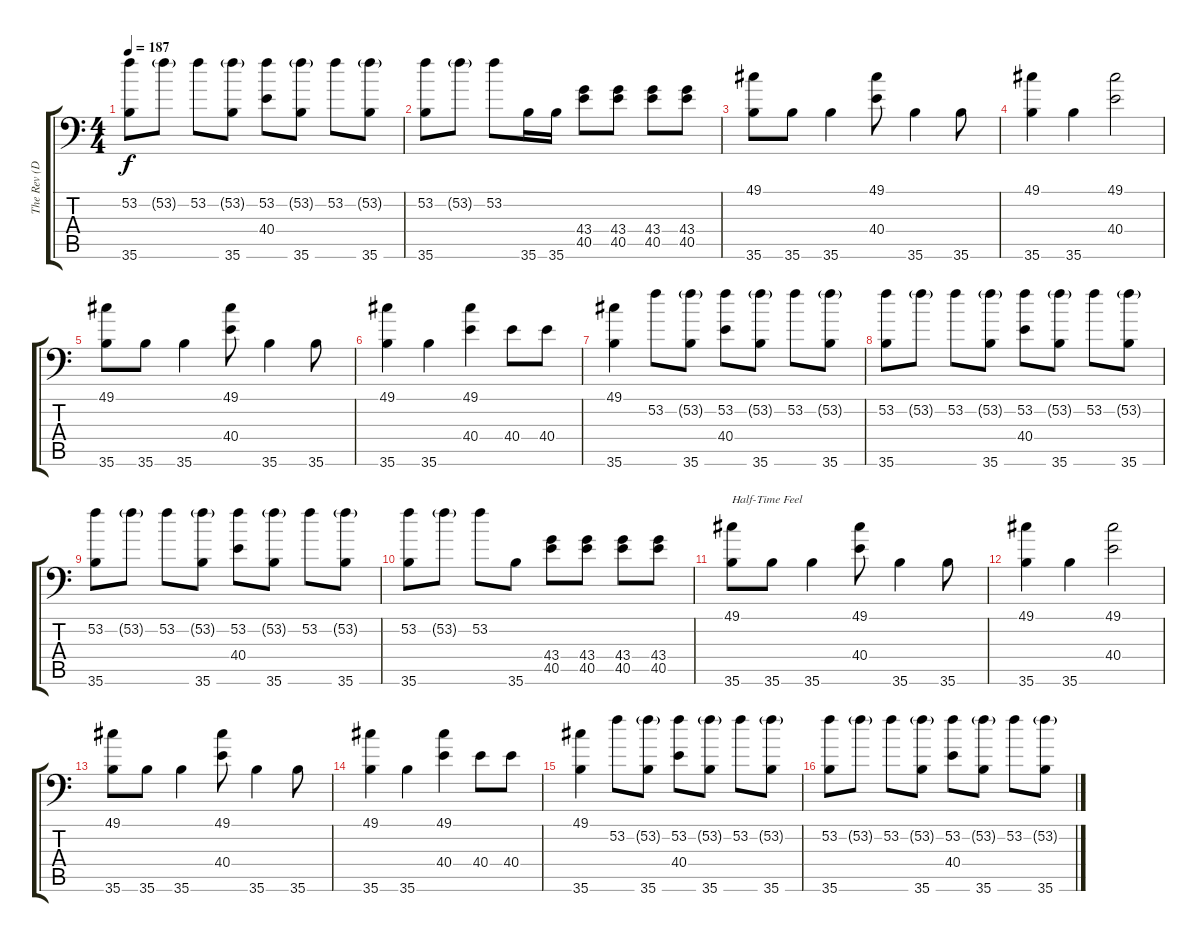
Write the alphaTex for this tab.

\track ("The Rev (Drums)" "The Rev (D") {instrument acousticgrandpiano}
\staff {score tabs}
\tuning (C-1 C-1 C-1 C-1 C-1 C-1) {hide}
\ts (4 4)
\tempo 187
\clef f4
\ks c
(53.2 35.6).8{dy f} 53.2{g}.8 53.2.8 (53.2{g} 35.6).8 (53.2 40.4).8 (53.2{g} 35.6).8 53.2.8 (53.2{g} 35.6).8 |
(53.2 35.6).8 53.2{g}.8 53.2.8 35.6.16 35.6.16 (43.4 40.5).8 (43.4 40.5).8 (43.4 40.5).8 (43.4 40.5).8 |
(49.1 35.6).8 35.6.8 35.6.4 (49.1 40.4).8 35.6.4 35.6.8 |
(49.1 35.6).4 35.6.4 (49.1 40.4).2 |
(49.1 35.6).8 35.6.8 35.6.4 (49.1 40.4).8 35.6.4 35.6.8 |
(49.1 35.6).4 35.6.4 (49.1 40.4).4 40.4.8 40.4.8 |
(49.1 35.6).4 53.2.8 (53.2{g} 35.6).8 (53.2 40.4).8 (53.2{g} 35.6).8 53.2.8 (53.2{g} 35.6).8 |
(53.2 35.6).8 53.2{g}.8 53.2.8 (53.2{g} 35.6).8 (53.2 40.4).8 (53.2{g} 35.6).8 53.2.8 (53.2{g} 35.6).8 |
(53.2 35.6).8 53.2{g}.8 53.2.8 (53.2{g} 35.6).8 (53.2 40.4).8 (53.2{g} 35.6).8 53.2.8 (53.2{g} 35.6).8 |
(53.2 35.6).8 53.2{g}.8 53.2.8 35.6.8 (43.4 40.5).8 (43.4 40.5).8 (43.4 40.5).8 (43.4 40.5).8 |
(49.1 35.6).8{txt "Half-Time Feel"} 35.6.8 35.6.4 (49.1 40.4).8 35.6.4 35.6.8 |
(49.1 35.6).4 35.6.4 (49.1 40.4).2 |
(49.1 35.6).8 35.6.8 35.6.4 (49.1 40.4).8 35.6.4 35.6.8 |
(49.1 35.6).4 35.6.4 (49.1 40.4).4 40.4.8 40.4.8 |
(49.1 35.6).4 53.2.8 (53.2{g} 35.6).8 (53.2 40.4).8 (53.2{g} 35.6).8 53.2.8 (53.2{g} 35.6).8 |
(53.2 35.6).8 53.2{g}.8 53.2.8 (53.2{g} 35.6).8 (53.2 40.4).8 (53.2{g} 35.6).8 53.2.8 (53.2{g} 35.6).8
